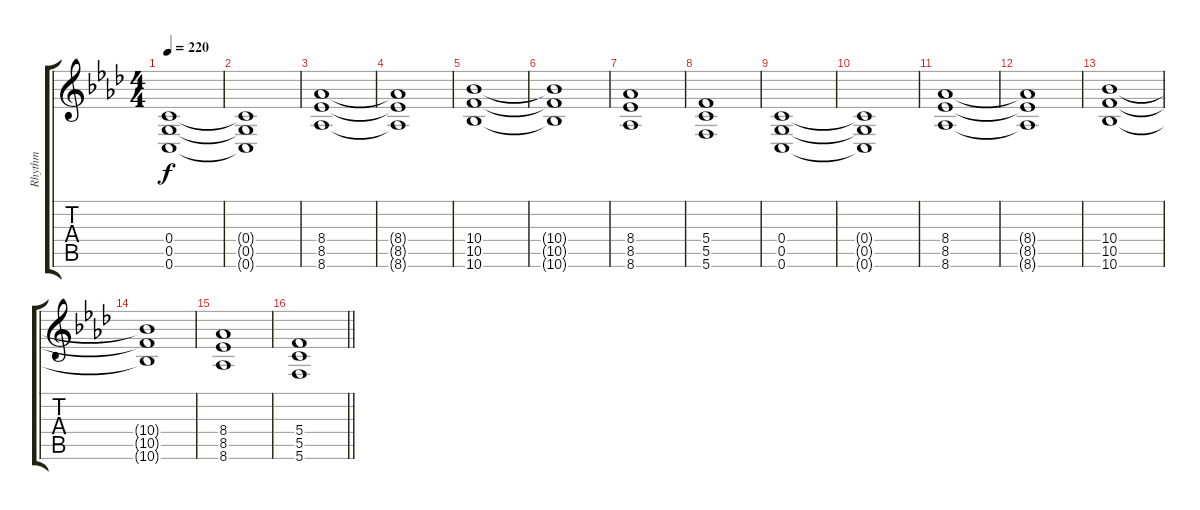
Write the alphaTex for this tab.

\track ("Rhythm" "Rhythm") {instrument distortionguitar}
\staff {score tabs}
\tuning (D4 A3 F3 C3 G2 C2) {hide}
\ts (4 4)
\tempo 220
\clef g2
\ks fminor
(0.4 0.5 0.6).1{dy f} |
(0.4{t} 0.5{t} 0.6{t}).1 |
(8.4 8.5 8.6).1 |
(8.4{t} 8.5{t} 8.6{t}).1 |
(10.4 10.5 10.6).1 |
(10.4{t} 10.5{t} 10.6{t}).1 |
(8.4 8.5 8.6).1 |
(5.4 5.5 5.6).1 |
(0.4 0.5 0.6).1 |
(0.4{t} 0.5{t} 0.6{t}).1 |
(8.4 8.5 8.6).1 |
(8.4{t} 8.5{t} 8.6{t}).1 |
(10.4 10.5 10.6).1 |
(10.4{t} 10.5{t} 10.6{t}).1 |
(8.4 8.5 8.6).1 |
\barLineRight lightlight
(5.4 5.5 5.6).1
